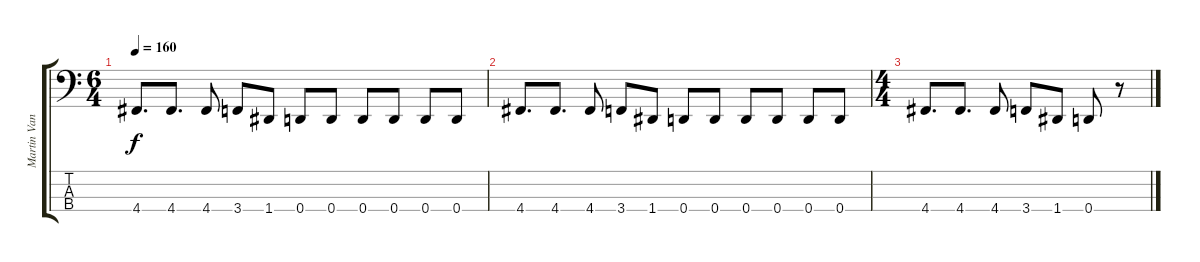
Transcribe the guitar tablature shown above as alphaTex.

\track ("Martin Van Drunen " "Martin Van") {instrument electricbassfinger}
\staff {score tabs}
\tuning (F2 C2 G1 D1) {hide}
\ts (6 4)
\tempo 160
\clef f4
\ks c
4.4.8{d dy f} 4.4.8{d} 4.4.8 3.4.8 1.4.8 0.4.8 0.4.8 0.4.8 0.4.8 0.4.8 0.4.8 |
4.4.8{d} 4.4.8{d} 4.4.8 3.4.8 1.4.8 0.4.8 0.4.8 0.4.8 0.4.8 0.4.8 0.4.8 |
\ts (4 4)
4.4.8{d} 4.4.8{d} 4.4.8 3.4.8 1.4.8 0.4.8 r.8
